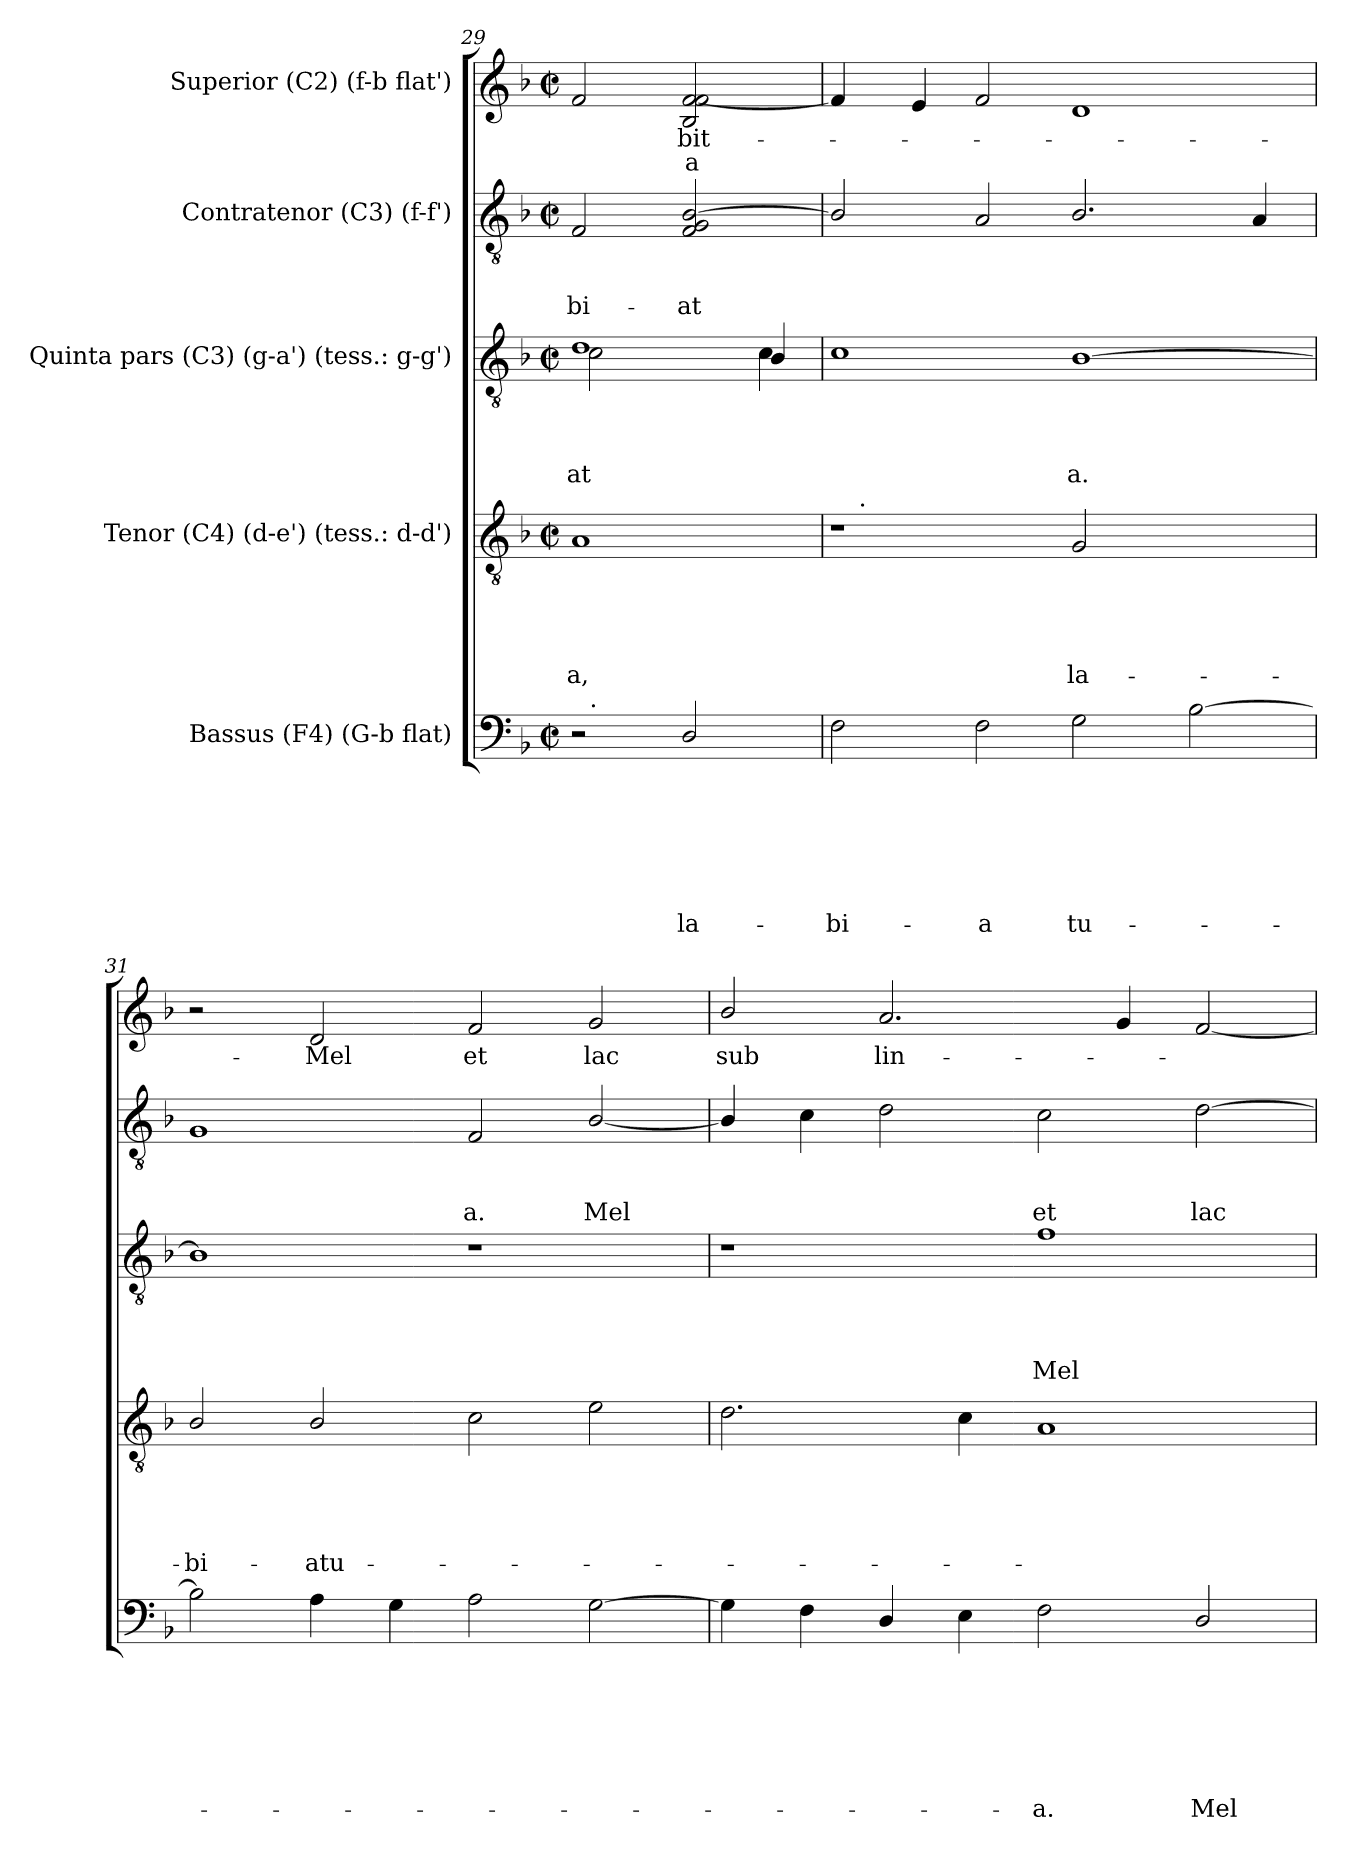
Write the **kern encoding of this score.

**kern	**text	**text	**text	**text	**text	**text	**text	**kern	**text	**text	**text	**text	**text	**kern	**text	**text	**text	**text	**kern	**text	**text	**text	**kern	**text	**text
*part5	*part5	*part5	*part5	*part5	*part5	*part5	*part5	*part4	*part4	*part4	*part4	*part4	*part4	*part3	*part3	*part3	*part3	*part3	*part2	*part2	*part2	*part2	*part1	*part1	*part1
*staff5	*staff5	*staff5	*staff5	*staff5	*staff5	*staff5	*staff5	*staff4	*staff4	*staff4	*staff4	*staff4	*staff4	*staff3	*staff3	*staff3	*staff3	*staff3	*staff2	*staff2	*staff2	*staff2	*staff1	*staff1	*staff1
*I"Bassus (F4) (G-b flat)	*	*	*	*	*	*	*	*I"Tenor (C4) (d-e') (tess.: d-d')	*	*	*	*	*	*I"Quinta pars (C3) (g-a') (tess.: g-g')	*	*	*	*	*I"Contratenor (C3) (f-f')	*	*	*	*I"Superior (C2) (f-b flat')	*	*
!!LO:LB:g=z
*clefF4	*	*	*	*	*	*	*	*clefGv2	*	*	*	*	*	*clefGv2	*	*	*	*	*clefGv2	*	*	*	*clefG2	*	*
*k[b-]	*	*	*	*	*	*	*	*k[b-]	*	*	*	*	*	*k[b-]	*	*	*	*	*k[b-]	*	*	*	*k[b-]	*	*
*F:	*	*	*	*	*	*	*	*F:	*	*	*	*	*	*F:	*	*	*	*	*F:	*	*	*	*F:	*	*
*M2/2	*	*	*	*	*	*	*	*M2/2	*	*	*	*	*	*M2/2	*	*	*	*	*M2/2	*	*	*	*M2/2	*	*
*met(c|)	*	*	*	*	*	*	*	*met(c|)	*	*	*	*	*	*met(c|)	*	*	*	*	*met(c|)	*	*	*	*met(c|)	*	*
=29	=29	=29	=29	=29	=29	=29	=29	=29	=29	=29	=29	=29	=29	=29	=29	=29	=29	=29	=29	=29	=29	=29	=29	=29	=29
!	!	!	!	!	!	!	!	!	!	!	!	!	!LO:LY:b	!	!	!	!	!LO:LY:b:rj	!	!	!	!LO:LY:b	!	!	!
*^	*	*	*	*	*	*	*	*	*	*	*	*	*	*^	*	*	*	*	*	*	*	*	*	*	*
*	*	*	*	*	*	*	*	*	*	*	*	*	*	*	*	*^	*	*	*	*	*	*	*	*	*	*	*
2r	32ryy	.	.	.	.	.	.	.	1A	.	.	.	.	-a,	1d	2c\	2.ryy	.	.	.	-at	2F/	.	.	-bi-	2f/	.	.
!	!LO:TX:a:t=.	!	!	!	!	!	!	!	!	!	!	!	!	!	!	!	!	!	!	!	!	!	!	!	!	!	!	!
.	2ryy	.	.	.	.	.	.	.	.	.	.	.	.	.	.	.	.	.	.	.	.	.	.	.	.	.	.	.
!	!	!	!	!	!	!	!	!LO:LY:b	!	!	!	!	!	!	!	!	!	!	!	!	!	!	!	!	!LO:LY:b	!	!LO:LY:b	!LO:LY:b
2D/	.	.	.	.	.	.	.	la-	.	.	.	.	.	.	.	4ryy	.	.	.	.	.	2F/ 2G/ [<2B-/	.	.	-at	2B-/ [<2f/ 2f/	-bit-	a
.	4...ryy	.	.	.	.	.	.	.	.	.	.	.	.	.	.	.	.	.	.	.	.	.	.	.	.	.	.	.
.	.	.	.	.	.	.	.	.	.	.	.	.	.	.	.	4c\	4B-/	.	.	.	.	.	.	.	.	.	.	.
=30	=30	=30	=30	=30	=30	=30	=30	=30	=30	=30	=30	=30	=30	=30	=30	=30	=30	=30	=30	=30	=30	=30	=30	=30	=30	=30	=30	=30
!	!	!	!	!	!	!	!	!LO:LY:b	!	!	!	!	!	!	!	!	!	!	!	!	!	!	!	!	!	!	!	!
*v	*v	*	*	*	*	*	*	*	*^	*	*	*	*	*	*v	*v	*v	*	*	*	*	*	*	*	*	*	*	*
2F\	.	.	.	.	.	.	-bi-	1r	16ryy	.	.	.	.	.	1c	.	.	.	.	2B-/]	.	.	.	4f/]	.	.
!	!	!	!	!	!	!	!	!	!LO:TX:a:t=.	!	!	!	!	!	!	!	!	!	!	!	!	!	!	!	!	!
.	.	.	.	.	.	.	.	.	1ryy	.	.	.	.	.	.	.	.	.	.	.	.	.	.	.	.	.
.	.	.	.	.	.	.	.	.	.	.	.	.	.	.	.	.	.	.	.	.	.	.	.	4e/	.	.
!	!	!	!	!	!	!	!LO:LY:b	!	!	!	!	!	!	!	!	!	!	!	!	!	!	!	!	!	!	!
2F\	.	.	.	.	.	.	-a	.	.	.	.	.	.	.	.	.	.	.	.	2A/	.	.	.	2f/	.	.
!	!	!	!	!	!	!	!LO:LY:b	!	!	!	!	!	!	!LO:LY:b	!	!	!	!	!LO:LY:b:rj	!	!	!	!	!	!	!
2G\	.	.	.	.	.	.	tu-	2G/	.	.	.	.	.	la-	[<1B-	.	.	.	a.	2.B-/	.	.	.	1d	.	.
.	.	.	.	.	.	.	.	.	2...ryy	.	.	.	.	.	.	.	.	.	.	.	.	.	.	.	.	.
[>2B-\	.	.	.	.	.	.	.	2ryy	.	.	.	.	.	.	.	.	.	.	.	.	.	.	.	.	.	.
.	.	.	.	.	.	.	.	.	.	.	.	.	.	.	.	.	.	.	.	4A/	.	.	.	.	.	.
=31	=31	=31	=31	=31	=31	=31	=31	=31	=31	=31	=31	=31	=31	=31	=31	=31	=31	=31	=31	=31	=31	=31	=31	=31	=31	=31
!	!	!	!	!	!	!	!	!	!	!	!	!	!	!LO:LY:b	!	!	!	!	!	!	!	!	!	!	!	!
*	*	*	*	*	*	*	*	*v	*v	*	*	*	*	*	*	*	*	*	*	*	*	*	*	*	*	*
2B-\]	.	.	.	.	.	.	.	2B-/	.	.	.	.	-bi-	1B-]	.	.	.	.	1G	.	.	.	2r	.	.
!	!	!	!	!	!	!	!	!	!	!	!	!	!LO:LY:b	!	!	!	!	!	!	!	!	!	!	!LO:LY:b	!
4A\	.	.	.	.	.	.	.	2B-/	.	.	.	.	-atu-	.	.	.	.	.	.	.	.	.	2d/	Mel	.
4G\	.	.	.	.	.	.	.	.	.	.	.	.	.	.	.	.	.	.	.	.	.	.	.	.	.
!	!	!	!	!	!	!	!	!	!	!	!	!	!	!	!	!	!	!	!	!	!	!LO:LY:b	!	!LO:LY:b	!
2A\	.	.	.	.	.	.	.	2c\	.	.	.	.	.	1r	.	.	.	.	2F/	.	.	a.	2f/	et	.
!	!	!	!	!	!	!	!	!	!	!	!	!	!	!	!	!	!	!	!	!	!	!LO:LY:b	!	!LO:LY:b	!
[>2G\	.	.	.	.	.	.	.	2e\	.	.	.	.	.	.	.	.	.	.	[<2B-/	.	.	Mel	2g/	lac	.
=32	=32	=32	=32	=32	=32	=32	=32	=32	=32	=32	=32	=32	=32	=32	=32	=32	=32	=32	=32	=32	=32	=32	=32	=32	=32
!	!	!	!	!	!	!	!	!	!	!	!	!	!	!	!	!	!	!	!	!	!	!	!	!LO:LY:b	!
4G\]	.	.	.	.	.	.	.	2.d\	.	.	.	.	.	1r	.	.	.	.	4B-/]	.	.	.	2b-/	sub	.
4F\	.	.	.	.	.	.	.	.	.	.	.	.	.	.	.	.	.	.	4c\	.	.	.	.	.	.
!	!	!	!	!	!	!	!	!	!	!	!	!	!	!	!	!	!	!	!	!	!	!	!	!LO:LY:b	!
4D/	.	.	.	.	.	.	.	.	.	.	.	.	.	.	.	.	.	.	2d\	.	.	.	2.a/	lin-	.
4E\	.	.	.	.	.	.	.	4c\	.	.	.	.	.	.	.	.	.	.	.	.	.	.	.	.	.
!	!	!	!	!	!	!	!LO:LY:b	!	!	!	!	!	!	!	!	!	!	!LO:LY:b:rj	!	!	!	!LO:LY:b	!	!	!
2F\	.	.	.	.	.	.	-a.	1A	.	.	.	.	.	1f	.	.	.	Mel	2c\	.	.	et	.	.	.
.	.	.	.	.	.	.	.	.	.	.	.	.	.	.	.	.	.	.	.	.	.	.	4g/	.	.
!	!	!	!	!	!	!	!LO:LY:b	!	!	!	!	!	!	!	!	!	!	!	!	!	!	!LO:LY:b	!	!	!
2D/	.	.	.	.	.	.	Mel	.	.	.	.	.	.	.	.	.	.	.	[<2d\	.	.	lac	[<2f/	.	.
=	=	=	=	=	=	=	=	=	=	=	=	=	=	=	=	=	=	=	=	=	=	=	=	=	=
*-	*-	*-	*-	*-	*-	*-	*-	*-	*-	*-	*-	*-	*-	*-	*-	*-	*-	*-	*-	*-	*-	*-	*-	*-	*-
